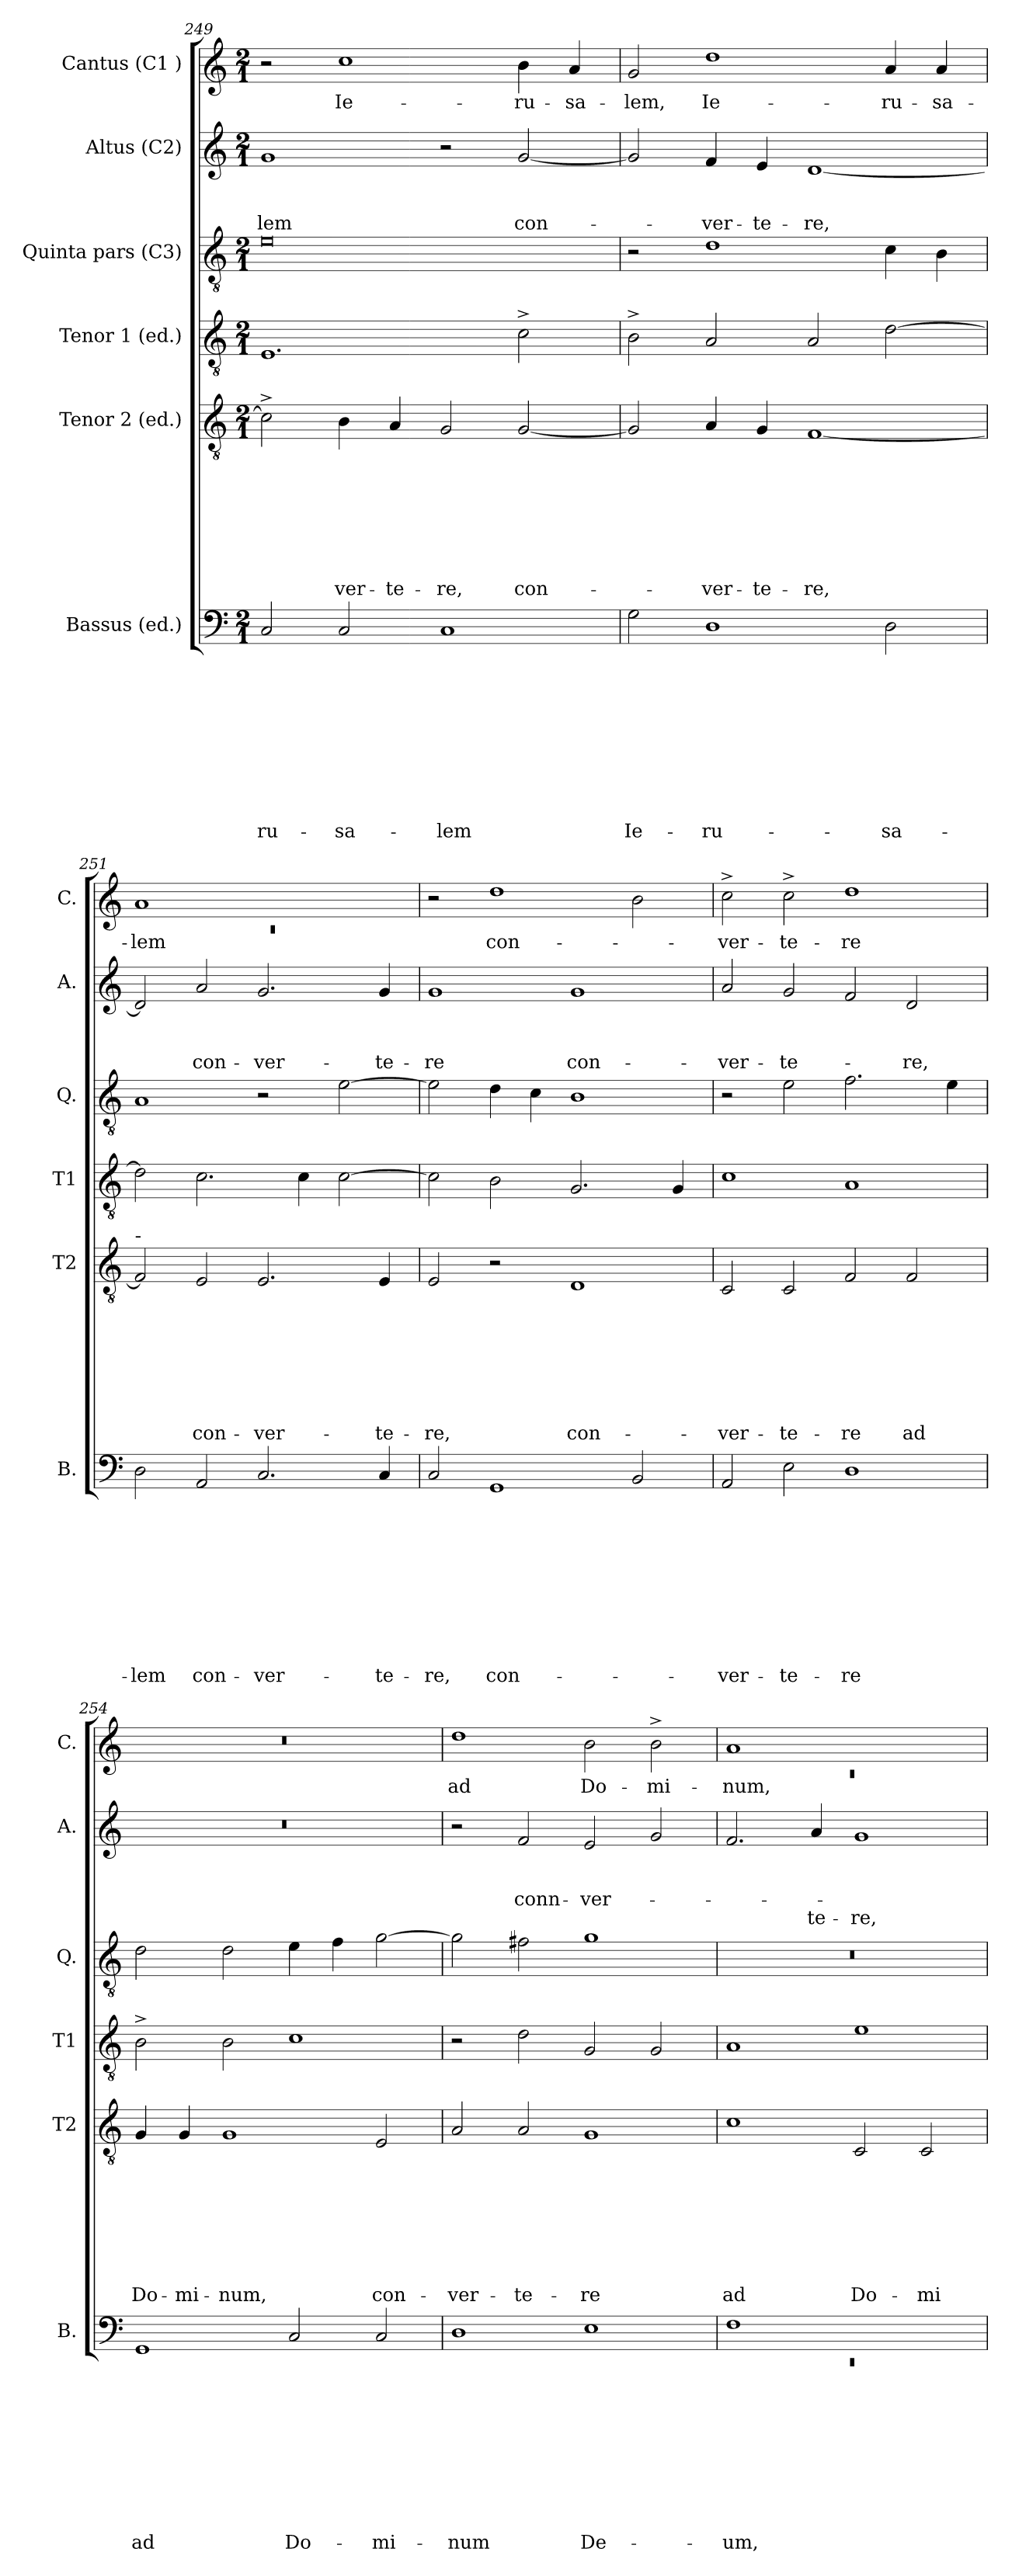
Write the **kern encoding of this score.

**kern	**text	**text	**text	**text	**text	**text	**text	**text	**text	**text	**kern	**text	**text	**text	**text	**text	**text	**text	**text	**kern	**kern	**kern	**text	**text	**text	**text	**kern	**text
*part6	*part6	*part6	*part6	*part6	*part6	*part6	*part6	*part6	*part6	*part6	*part5	*part5	*part5	*part5	*part5	*part5	*part5	*part5	*part5	*part4	*part3	*part2	*part2	*part2	*part2	*part2	*part1	*part1
*staff6	*staff6	*staff6	*staff6	*staff6	*staff6	*staff6	*staff6	*staff6	*staff6	*staff6	*staff5	*staff5	*staff5	*staff5	*staff5	*staff5	*staff5	*staff5	*staff5	*staff4	*staff3	*staff2	*staff2	*staff2	*staff2	*staff2	*staff1	*staff1
*I"Bassus (ed.)	*	*	*	*	*	*	*	*	*	*	*I"Tenor 2 (ed.)	*	*	*	*	*	*	*	*	*I"Tenor 1 (ed.)	*I"Quinta pars (C3)	*I"Altus (C2)	*	*	*	*	*I"Cantus (C1 )	*
*I'B.	*	*	*	*	*	*	*	*	*	*	*I'T2	*	*	*	*	*	*	*	*	*I'T1	*I'Q.	*I'A.	*	*	*	*	*I'C.	*
*clefF4	*	*	*	*	*	*	*	*	*	*	*clefGv2	*	*	*	*	*	*	*	*	*clefGv2	*clefGv2	*clefG2	*	*	*	*	*clefG2	*
*k[]	*	*	*	*	*	*	*	*	*	*	*k[]	*	*	*	*	*	*	*	*	*k[]	*k[]	*k[]	*	*	*	*	*k[]	*
*C:	*	*	*	*	*	*	*	*	*	*	*C:	*	*	*	*	*	*	*	*	*C:	*C:	*C:	*	*	*	*	*C:	*
*M2/1	*	*	*	*	*	*	*	*	*	*	*M2/1	*	*	*	*	*	*	*	*	*M2/1	*M2/1	*M2/1	*	*	*	*	*M2/1	*
=249	=249	=249	=249	=249	=249	=249	=249	=249	=249	=249	=249	=249	=249	=249	=249	=249	=249	=249	=249	=249	=249	=249	=249	=249	=249	=249	=249	=249
!	!	!	!	!	!	!	!	!	!	!LO:LY:b	!	!	!	!	!	!	!	!	!	!	!	!	!	!	!LO:LY:b	!	!	!
2C/	.	.	.	.	.	.	.	.	.	-ru-	2c^>\]	.	.	.	.	.	.	.	.	1.E	0e	1g	.	.	-lem	.	2r	.
!	!	!	!	!	!	!	!	!	!	!LO:LY:b	!	!	!	!	!	!	!	!	!LO:LY:b	!	!	!	!	!	!	!	!	!LO:LY:b
2C/	.	.	.	.	.	.	.	.	.	-sa-	4B\	.	.	.	.	.	.	.	-ver-	.	.	.	.	.	.	.	1cc	Ie-
!	!	!	!	!	!	!	!	!	!	!	!	!	!	!	!	!	!	!	!LO:LY:b:rj	!	!	!	!	!	!	!	!	!
.	.	.	.	.	.	.	.	.	.	.	4A/	.	.	.	.	.	.	.	-te-	.	.	.	.	.	.	.	.	.
!	!	!	!	!	!	!	!	!	!	!LO:LY:b	!	!	!	!	!	!	!	!	!LO:LY:b	!	!	!	!	!	!	!	!	!
1C	.	.	.	.	.	.	.	.	.	-lem	2G/	.	.	.	.	.	.	.	-re,	.	.	2r	.	.	.	.	.	.
!	!	!	!	!	!	!	!	!	!	!	!	!	!	!	!	!	!	!	!LO:LY:b	!	!	!	!	!	!LO:LY:b	!	!	!LO:LY:b
.	.	.	.	.	.	.	.	.	.	.	[<2G/	.	.	.	.	.	.	.	con-	2c^>\	.	[<2g/	.	.	con-	.	4b\	-ru-
!	!	!	!	!	!	!	!	!	!	!	!	!	!	!	!	!	!	!	!	!	!	!	!	!	!	!	!	!LO:LY:b:rj
.	.	.	.	.	.	.	.	.	.	.	.	.	.	.	.	.	.	.	.	.	.	.	.	.	.	.	4a/	-sa-
=250	=250	=250	=250	=250	=250	=250	=250	=250	=250	=250	=250	=250	=250	=250	=250	=250	=250	=250	=250	=250	=250	=250	=250	=250	=250	=250	=250	=250
!	!	!	!	!	!	!	!	!	!	!LO:LY:b	!	!	!	!	!	!	!	!	!	!	!	!	!	!	!	!	!	!LO:LY:b
2G\	.	.	.	.	.	.	.	.	.	Ie-	2G/]	.	.	.	.	.	.	.	.	2B^>\	2r	2g/]	.	.	.	.	2g/	-lem,
!	!	!	!	!	!	!	!	!	!	!LO:LY:b	!	!	!	!	!	!	!	!	!LO:LY:b	!	!	!	!	!	!LO:LY:b	!	!	!LO:LY:b
1D	.	.	.	.	.	.	.	.	.	-ru-	4A/	.	.	.	.	.	.	.	-ver-	2A/	1d	4f/	.	.	-ver-	.	1dd	Ie-
!	!	!	!	!	!	!	!	!	!	!	!	!	!	!	!	!	!	!	!LO:LY:b	!	!	!	!	!	!LO:LY:b	!	!	!
.	.	.	.	.	.	.	.	.	.	.	4G/	.	.	.	.	.	.	.	-te-	.	.	4e/	.	.	-te-	.	.	.
!	!	!	!	!	!	!	!	!	!	!	!	!	!	!	!	!	!	!	!LO:LY:b	!	!	!	!	!	!LO:LY:b	!	!	!
.	.	.	.	.	.	.	.	.	.	.	[<1F	.	.	.	.	.	.	.	-re,	2A/	.	[<1d	.	.	-re,	.	.	.
!	!	!	!	!	!	!	!	!	!	!LO:LY:b	!	!	!	!	!	!	!	!	!	!	!	!	!	!	!	!	!	!LO:LY:b
2D\	.	.	.	.	.	.	.	.	.	-sa-	.	.	.	.	.	.	.	.	.	[<2d\	4c\	.	.	.	.	.	4a/	-ru-
!	!	!	!	!	!	!	!	!	!	!	!	!	!	!	!	!	!	!	!	!	!	!	!	!	!	!	!	!LO:LY:b
.	.	.	.	.	.	.	.	.	.	.	.	.	.	.	.	.	.	.	.	.	4B\	.	.	.	.	.	4a</	-sa-
!!LO:LB:g=z
=251	=251	=251	=251	=251	=251	=251	=251	=251	=251	=251	=251	=251	=251	=251	=251	=251	=251	=251	=251	=251	=251	=251	=251	=251	=251	=251	=251	=251
*	*	*	*	*	*	*	*	*	*	*	*	*	*	*	*	*	*	*	*	*	*	*	*	*	*	*	*^	*
!	!	!	!	!	!	!	!	!	!	!	!LO:TX:a:t=-	!	!	!	!	!	!	!	!	!	!	!	!	!	!	!	!	!	!
!	!	!	!	!	!	!	!	!	!	!LO:LY:b	!	!	!	!	!	!	!	!	!	!	!	!	!	!	!	!	!	!LO:N:vis=1	!LO:LY:b
2D\	.	.	.	.	.	.	.	.	.	-lem	2F/]	.	.	.	.	.	.	.	.	2d\]	1A	2d/]	.	.	.	.	1a	0rc	-lem
!	!	!	!	!	!	!	!	!	!	!LO:LY:b	!	!	!	!	!	!	!	!	!LO:LY:b	!	!	!	!	!	!LO:LY:b	!	!	!	!
2AA/	.	.	.	.	.	.	.	.	.	con-	2E/	.	.	.	.	.	.	.	con-	2.c\	.	2a/	.	.	con-	.	.	.	.
!	!	!	!	!	!	!	!	!	!	!LO:LY:b	!	!	!	!	!	!	!	!	!LO:LY:b	!	!	!	!	!	!LO:LY:b	!	!	!	!
2.C/	.	.	.	.	.	.	.	.	.	-ver-	2.E/	.	.	.	.	.	.	.	-ver-	.	2r	2.g/	.	.	-ver-	.	1ryy	.	.
.	.	.	.	.	.	.	.	.	.	.	.	.	.	.	.	.	.	.	.	4c\	.	.	.	.	.	.	.	.	.
.	.	.	.	.	.	.	.	.	.	.	.	.	.	.	.	.	.	.	.	[>2c\	[>2e\	.	.	.	.	.	.	.	.
!	!	!	!	!	!	!	!	!	!	!LO:LY:b	!	!	!	!	!	!	!	!	!LO:LY:b	!	!	!	!	!	!LO:LY:b	!	!	!	!
4C/	.	.	.	.	.	.	.	.	.	-te-	4E/	.	.	.	.	.	.	.	-te-	.	.	4g/	.	.	-te-	.	.	.	.
*	*	*	*	*	*	*	*	*	*	*	*	*	*	*	*	*	*	*	*	*	*	*	*	*	*	*	*v	*v	*
=252	=252	=252	=252	=252	=252	=252	=252	=252	=252	=252	=252	=252	=252	=252	=252	=252	=252	=252	=252	=252	=252	=252	=252	=252	=252	=252	=252	=252
!	!	!	!	!	!	!	!	!	!	!LO:LY:b	!	!	!	!	!	!	!	!	!LO:LY:b	!	!	!	!	!	!LO:LY:b	!	!	!
2C/	.	.	.	.	.	.	.	.	.	-re,	2E/	.	.	.	.	.	.	.	-re,	2c\]	2e\]	1g	.	.	-re	.	2r	.
!	!	!	!	!	!	!	!	!	!	!LO:LY:b	!	!	!	!	!	!	!	!	!	!	!	!	!	!	!	!	!	!LO:LY:b
1GG	.	.	.	.	.	.	.	.	.	con-	2r	.	.	.	.	.	.	.	.	2B\	4d\	.	.	.	.	.	1dd	con-
.	.	.	.	.	.	.	.	.	.	.	.	.	.	.	.	.	.	.	.	.	4c\	.	.	.	.	.	.	.
!	!	!	!	!	!	!	!	!	!	!	!	!	!	!	!	!	!	!	!LO:LY:b	!	!	!	!	!	!LO:LY:b	!	!	!
.	.	.	.	.	.	.	.	.	.	.	1D	.	.	.	.	.	.	.	con-	2.G/	1B	1g	.	.	con-	.	.	.
2BB/	.	.	.	.	.	.	.	.	.	.	.	.	.	.	.	.	.	.	.	.	.	.	.	.	.	.	2b\	.
.	.	.	.	.	.	.	.	.	.	.	.	.	.	.	.	.	.	.	.	4G/	.	.	.	.	.	.	.	.
=253	=253	=253	=253	=253	=253	=253	=253	=253	=253	=253	=253	=253	=253	=253	=253	=253	=253	=253	=253	=253	=253	=253	=253	=253	=253	=253	=253	=253
!	!	!	!	!	!	!	!	!	!	!LO:LY:b	!	!	!	!	!	!	!	!	!LO:LY:b	!	!	!	!	!	!LO:LY:b	!	!	!LO:LY:b
2AA/	.	.	.	.	.	.	.	.	.	-ver-	2C/	.	.	.	.	.	.	.	-ver-	1c	2r	2a/	.	.	-ver-	.	2cc^>\	-ver-
!	!	!	!	!	!	!	!	!	!	!LO:LY:b	!	!	!	!	!	!	!	!	!LO:LY:b	!	!	!	!	!	!LO:LY:b	!	!	!LO:LY:b
2E\	.	.	.	.	.	.	.	.	.	-te-	2C/	.	.	.	.	.	.	.	-te-	.	2e\	2g/	.	.	-te-	.	2cc^>\	-te-
!	!	!	!	!	!	!	!	!	!	!LO:LY:b	!	!	!	!	!	!	!	!	!LO:LY:b	!	!	!	!	!	!	!	!	!LO:LY:b
1D	.	.	.	.	.	.	.	.	.	-re	2F/	.	.	.	.	.	.	.	-re	1A	2.f\	2f/	.	.	.	.	1dd	-re
!	!	!	!	!	!	!	!	!	!	!	!	!	!	!	!	!	!	!	!LO:LY:b	!	!	!	!	!	!LO:LY:b	!	!	!
.	.	.	.	.	.	.	.	.	.	.	2F/	.	.	.	.	.	.	.	ad	.	.	2d/	.	.	-re,	.	.	.
.	.	.	.	.	.	.	.	.	.	.	.	.	.	.	.	.	.	.	.	.	4e\	.	.	.	.	.	.	.
=254	=254	=254	=254	=254	=254	=254	=254	=254	=254	=254	=254	=254	=254	=254	=254	=254	=254	=254	=254	=254	=254	=254	=254	=254	=254	=254	=254	=254
!	!	!	!	!	!	!	!	!	!	!LO:LY:b	!	!	!	!	!	!	!	!	!LO:LY:b	!	!	!	!	!	!	!	!	!
1GG	.	.	.	.	.	.	.	.	.	ad	4G/	.	.	.	.	.	.	.	Do-	2B^>\	2d\	0r	.	.	.	.	0r	.
!	!	!	!	!	!	!	!	!	!	!	!	!	!	!	!	!	!	!	!LO:LY:b	!	!	!	!	!	!	!	!	!
.	.	.	.	.	.	.	.	.	.	.	4G/	.	.	.	.	.	.	.	-mi-	.	.	.	.	.	.	.	.	.
!	!	!	!	!	!	!	!	!	!	!	!	!	!	!	!	!	!	!	!LO:LY:b	!	!	!	!	!	!	!	!	!
.	.	.	.	.	.	.	.	.	.	.	1G	.	.	.	.	.	.	.	-num,	2B\	2d\	.	.	.	.	.	.	.
!	!	!	!	!	!	!	!	!	!	!LO:LY:b	!	!	!	!	!	!	!	!	!	!	!	!	!	!	!	!	!	!
2C/	.	.	.	.	.	.	.	.	.	Do-	.	.	.	.	.	.	.	.	.	1c	4e\	.	.	.	.	.	.	.
.	.	.	.	.	.	.	.	.	.	.	.	.	.	.	.	.	.	.	.	.	4f\	.	.	.	.	.	.	.
!	!	!	!	!	!	!	!	!	!	!LO:LY:b	!	!	!	!	!	!	!	!	!LO:LY:b	!	!	!	!	!	!	!	!	!
2C/	.	.	.	.	.	.	.	.	.	-mi-	2E/	.	.	.	.	.	.	.	con-	.	[>2g\	.	.	.	.	.	.	.
=255	=255	=255	=255	=255	=255	=255	=255	=255	=255	=255	=255	=255	=255	=255	=255	=255	=255	=255	=255	=255	=255	=255	=255	=255	=255	=255	=255	=255
!	!	!	!	!	!	!	!	!	!	!LO:LY:b	!	!	!	!	!	!	!	!	!LO:LY:b	!	!	!	!	!	!	!	!	!LO:LY:b
1D	.	.	.	.	.	.	.	.	.	-num	2A/	.	.	.	.	.	.	.	-ver-	2r	2g\]	2r	.	.	.	.	1dd	ad
!	!	!	!	!	!	!	!	!	!	!	!	!	!	!	!	!	!	!	!LO:LY:b	!	!	!	!	!	!LO:LY:b	!	!	!
.	.	.	.	.	.	.	.	.	.	.	2A/	.	.	.	.	.	.	.	-te-	2d\	2f#X\	2f/	.	.	conn-	.	.	.
!	!	!	!	!	!	!	!	!	!	!LO:LY:b	!	!	!	!	!	!	!	!	!LO:LY:b	!	!	!	!	!	!LO:LY:b	!	!	!LO:LY:b
1E	.	.	.	.	.	.	.	.	.	De-	1G	.	.	.	.	.	.	.	-re	2G/	1g	2e/	.	.	-ver-	.	2b\	Do-
!	!	!	!	!	!	!	!	!	!	!	!	!	!	!	!	!	!	!	!	!	!	!	!	!	!	!	!	!LO:LY:b
.	.	.	.	.	.	.	.	.	.	.	.	.	.	.	.	.	.	.	.	2G/	.	2g/	.	.	.	.	2b^>\	-mi-
!!LO:LB:g=z
=256	=256	=256	=256	=256	=256	=256	=256	=256	=256	=256	=256	=256	=256	=256	=256	=256	=256	=256	=256	=256	=256	=256	=256	=256	=256	=256	=256	=256
*^	*	*	*	*	*	*	*	*	*	*	*	*	*	*	*	*	*	*	*	*	*	*	*	*	*	*	*^	*
!	!LO:N:vis=1	!	!	!	!	!	!	!	!	!	!LO:LY:b	!	!	!	!	!	!	!	!	!LO:LY:b	!	!	!	!	!	!	!	!	!LO:N:vis=1	!LO:LY:b
1F	0rEE	.	.	.	.	.	.	.	.	.	-um,	1c	.	.	.	.	.	.	.	ad	1A	0r	2.f/	.	.	.	.	1a	0rc	-num,
!	!	!	!	!	!	!	!	!	!	!	!	!	!	!	!	!	!	!	!	!	!	!	!	!	!	!	!LO:LY:b	!	!	!
.	.	.	.	.	.	.	.	.	.	.	.	.	.	.	.	.	.	.	.	.	.	.	4a/	.	.	.	-te-	.	.	.
!	!	!	!	!	!	!	!	!	!	!	!	!	!	!	!	!	!	!	!	!LO:LY:b	!	!	!	!	!	!	!LO:LY:b	!	!	!
1ryy	.	.	.	.	.	.	.	.	.	.	.	2C/	.	.	.	.	.	.	.	Do-	1e	.	1g	.	.	.	-re,	1ryy	.	.
!	!	!	!	!	!	!	!	!	!	!	!	!	!	!	!	!	!	!	!	!LO:LY:b	!	!	!	!	!	!	!	!	!	!
.	.	.	.	.	.	.	.	.	.	.	.	2C/	.	.	.	.	.	.	.	-mi-	.	.	.	.	.	.	.	.	.	.
*v	*v	*	*	*	*	*	*	*	*	*	*	*	*	*	*	*	*	*	*	*	*	*	*	*	*	*	*	*v	*v	*
=	=	=	=	=	=	=	=	=	=	=	=	=	=	=	=	=	=	=	=	=	=	=	=	=	=	=	=	=
*-	*-	*-	*-	*-	*-	*-	*-	*-	*-	*-	*-	*-	*-	*-	*-	*-	*-	*-	*-	*-	*-	*-	*-	*-	*-	*-	*-	*-
